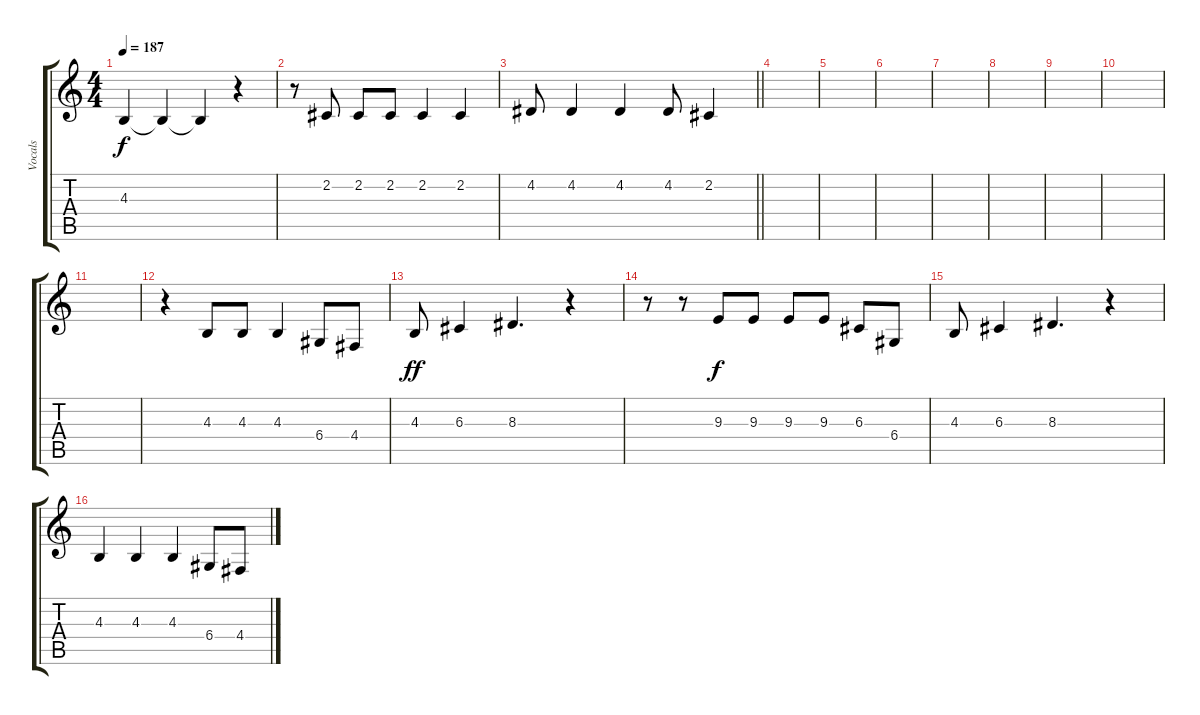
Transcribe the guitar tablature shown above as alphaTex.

\track ("Vocals" "Vocals") {instrument clarinet}
\staff {score tabs}
\tuning (E4 B3 G3 D3 A2 E2) {hide}
\ts (4 4)
\tempo 187
\clef g2
\ks c
4.3{t}.4{dy f} 4.3{t}.4 4.3{t}.4 r.4 |
r.8 2.2.8 2.2.8 2.2.8 2.2.4 2.2.4 |
\barLineRight lightlight
4.2.8 4.2.4 4.2.4 4.2.8 2.2.4 |
|
|
|
|
|
|
|
|
r.4 4.3.8 4.3.8 4.3.4 6.4.8 4.4.8 |
4.3.8{dy ff} 6.3.4 8.3.4{d} r.4 |
r.8 r.8 9.3.8{dy f} 9.3.8 9.3.8 9.3.8 6.3.8 6.4.8 |
4.3.8 6.3.4 8.3.4{d} r.4 |
4.3.4 4.3.4 4.3.4 6.4.8 4.4.8
